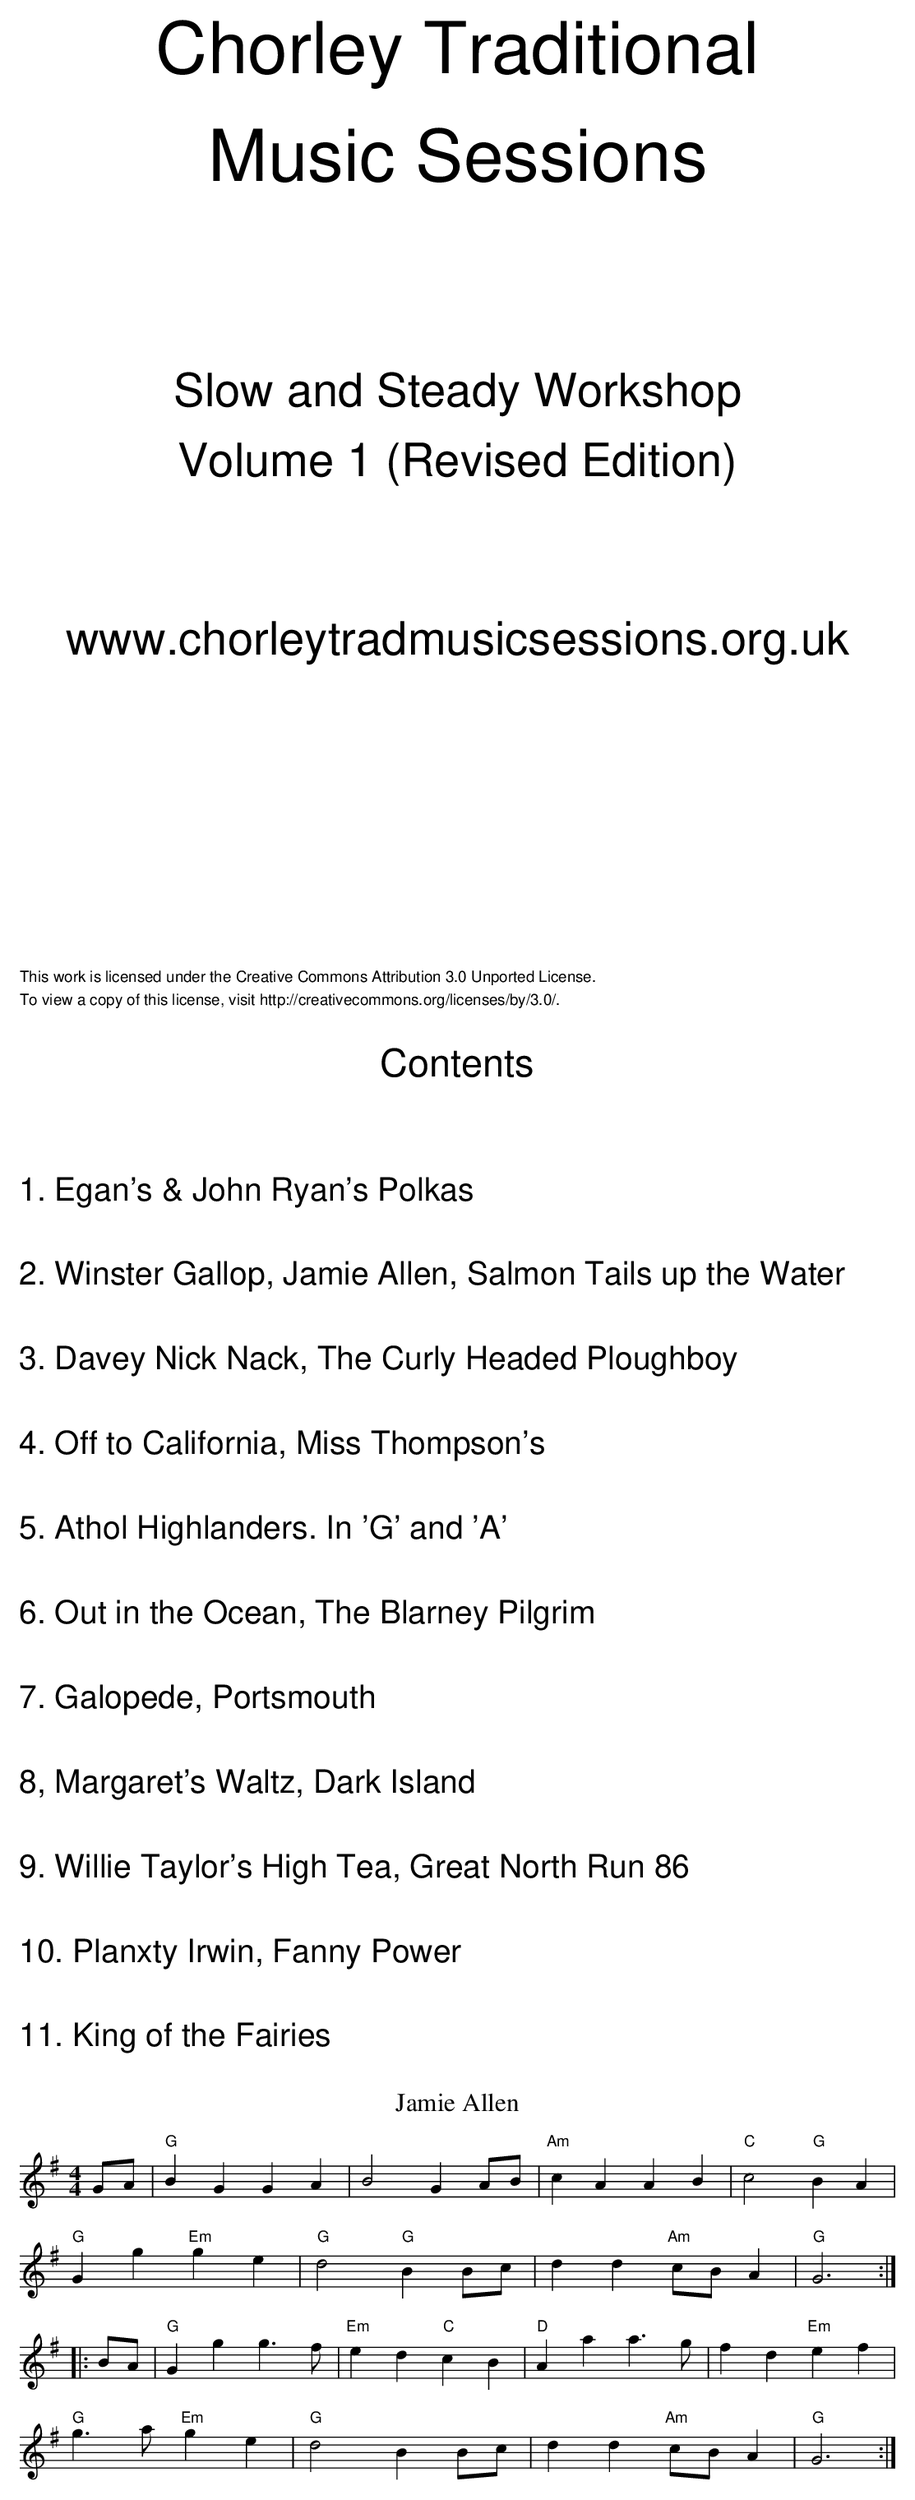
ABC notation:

X:1
T:Jamie Allen
M:4/4
L:1/8
K:G
GA|"G"B2G2 G2A2|B4 G2AB|"Am"c2A2 A2B2|"C"c4 "G"B2A2|
"G"G2g2"Em"g2e2|"G"d4"G"B2Bc|d2d2"Am"cB A2|"G"G6:|
|:BA|"G"G2g2 g3f|"Em"e2d2"C"c2B2|"D"A2a2 a3g|f2d2"Em"e2f2|
"G"g3a "Em"g2e2|"G"d4 B2Bc|d2d2"Am"cB A2|"G"G6:|
